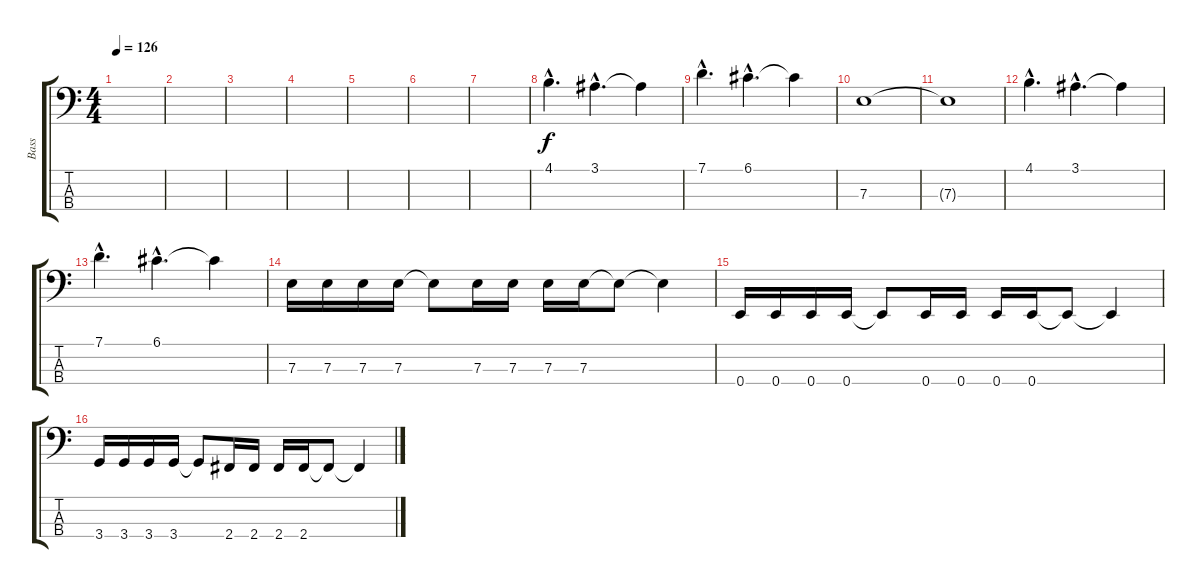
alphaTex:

\track ("Bass" "Bass") {instrument electricbasspick}
\staff {score tabs}
\tuning (G2 D2 A1 E1) {hide}
\ts (4 4)
\tempo 126
\clef f4
\ks c
|
|
|
|
|
|
|
4.1{hac}.4{d} 3.1{hac}.4{d} 3.1{t}.4 |
7.1{hac}.4{d} 6.1{hac}.4{d} 6.1{t}.4 |
7.3.1 |
7.3{t}.1 |
4.1{hac}.4{d} 3.1{hac}.4{d} 3.1{t}.4 |
7.1{hac}.4{d} 6.1{hac}.4{d} 6.1{t}.4 |
7.3.16 7.3.16 7.3.16 7.3.16 7.3{t}.8 7.3.16 7.3.16 7.3.16 7.3.16 7.3{t}.8 7.3{t}.4 |
0.4.16 0.4.16 0.4.16 0.4.16 0.4{t}.8 0.4.16 0.4.16 0.4.16 0.4.16 0.4{t}.8 0.4{t}.4 |
3.4.16 3.4.16 3.4.16 3.4.16 3.4{t}.8 2.4.16 2.4.16 2.4.16 2.4.16 2.4{t}.8 2.4{t}.4
